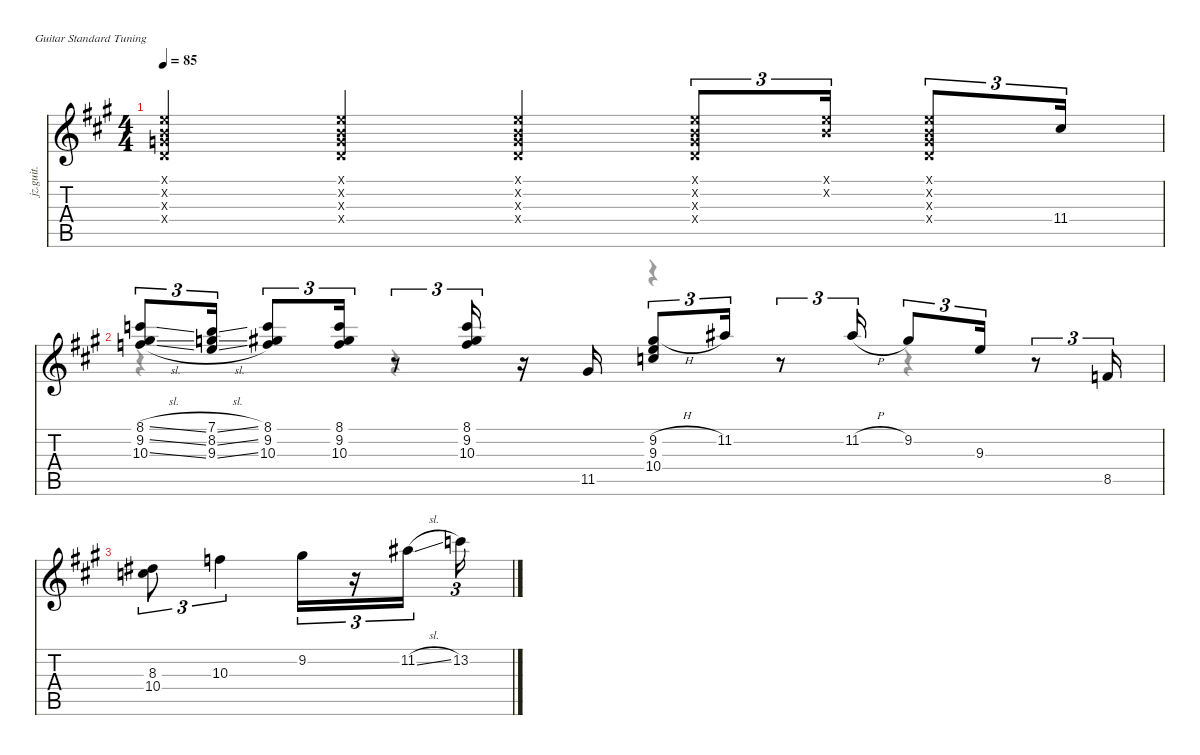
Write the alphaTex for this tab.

\defaultSystemsLayout 4
\hideDynamics
\bracketExtendMode nobrackets
\track ("Jazz Guitar" "jz.guit.") {solo instrument electricguitarjazz}
\staff {score tabs}
\tuning (E4 B3 G3 D3 A2 E2)
\voice
\ts (4 4)
\tempo 85
\clef g2
\ks f#minor
(0.1{x acc forcenatural} 0.2{x acc forcenatural} 0.3{x acc forcenatural} 0.4{x acc forcenatural}).4{dy mf instrument electricguitarjazz beam Up} (0.1{x acc forcenatural} 0.2{x acc forcenatural} 0.3{x acc forcenatural} 0.4{x acc forcenatural}).4{beam Up} (0.1{x acc forcenatural} 0.2{x acc forcenatural} 0.3{x acc forcenatural} 0.4{x acc forcenatural}).4{beam Up} (0.1{x acc forcenatural} 0.2{x acc forcenatural} 0.3{x acc forcenatural} 0.4{x acc forcenatural}).8{tu (3 2) beam Up} (0.1{x acc forcenatural} 0.2{x acc forcenatural}).16{tu (3 2) beam Up} (0.1{x acc forcenatural} 0.2{x acc forcenatural} 0.3{x acc forcenatural} 0.4{x acc forcenatural}).8{tu (3 2) beam Up} 11.4{acc #}.16{tu (3 2) beam Up} |
(8.1{sl acc forcenatural} 9.2{sl acc #} 10.3{sl acc forcenatural}).8{tu (3 2) beam Up} (7.1{sl acc forcenatural} 8.2{sl acc forcenatural} 9.3{sl acc forcenatural}).16{tu (3 2) beam Up} (8.1{acc forcenatural} 9.2{acc #} 10.3{acc forcenatural}).8{tu (3 2) beam Up} (8.1{acc forcenatural} 9.2{acc #} 10.3{acc forcenatural}).16{tu (3 2) beam Up} r.8{tu (3 2) beam Up} (8.1{acc forcenatural} 9.2{acc #} 10.3{acc forcenatural}).16{tu (3 2) beam Up} r.16{beam Up} 11.5{acc #}.16{beam Up} (10.4{acc forcenatural} 9.2{h acc #} 9.3{acc forcenatural}).8{tu (3 2) beam Up} 11.2{acc #}.16{tu (3 2) beam Up} r.8{tu (3 2) beam Up} 11.2{h acc #}.16{tu (3 2) beam Up} 9.2{acc #}.8{tu (3 2) beam Up} 9.3{acc forcenatural}.16{tu (3 2) beam Up} r.8{tu (3 2) beam Up} 8.5{acc forcenatural}.16{tu (3 2) beam Up} |
(10.4{acc forcenatural} 8.3{acc #}).8{tu (3 2) beam Down} 10.3{acc forcenatural}.4{tu (3 2) beam Down} 9.2{acc #}.16{tu (3 2) beam Down} r.16{tu (3 2) beam Down} 11.2{sl acc #}.16{tu (3 2) beam Down} 13.2{acc forcenatural}.16{tu (3 2) beam Down} |
|
\voice
\clef g2
\ottava regular
\simile none
\ks f#minor
|
r.4{dy mf beam Down} r.4{beam Down} r.4{beam Down} r.4{beam Down} |
|
|
